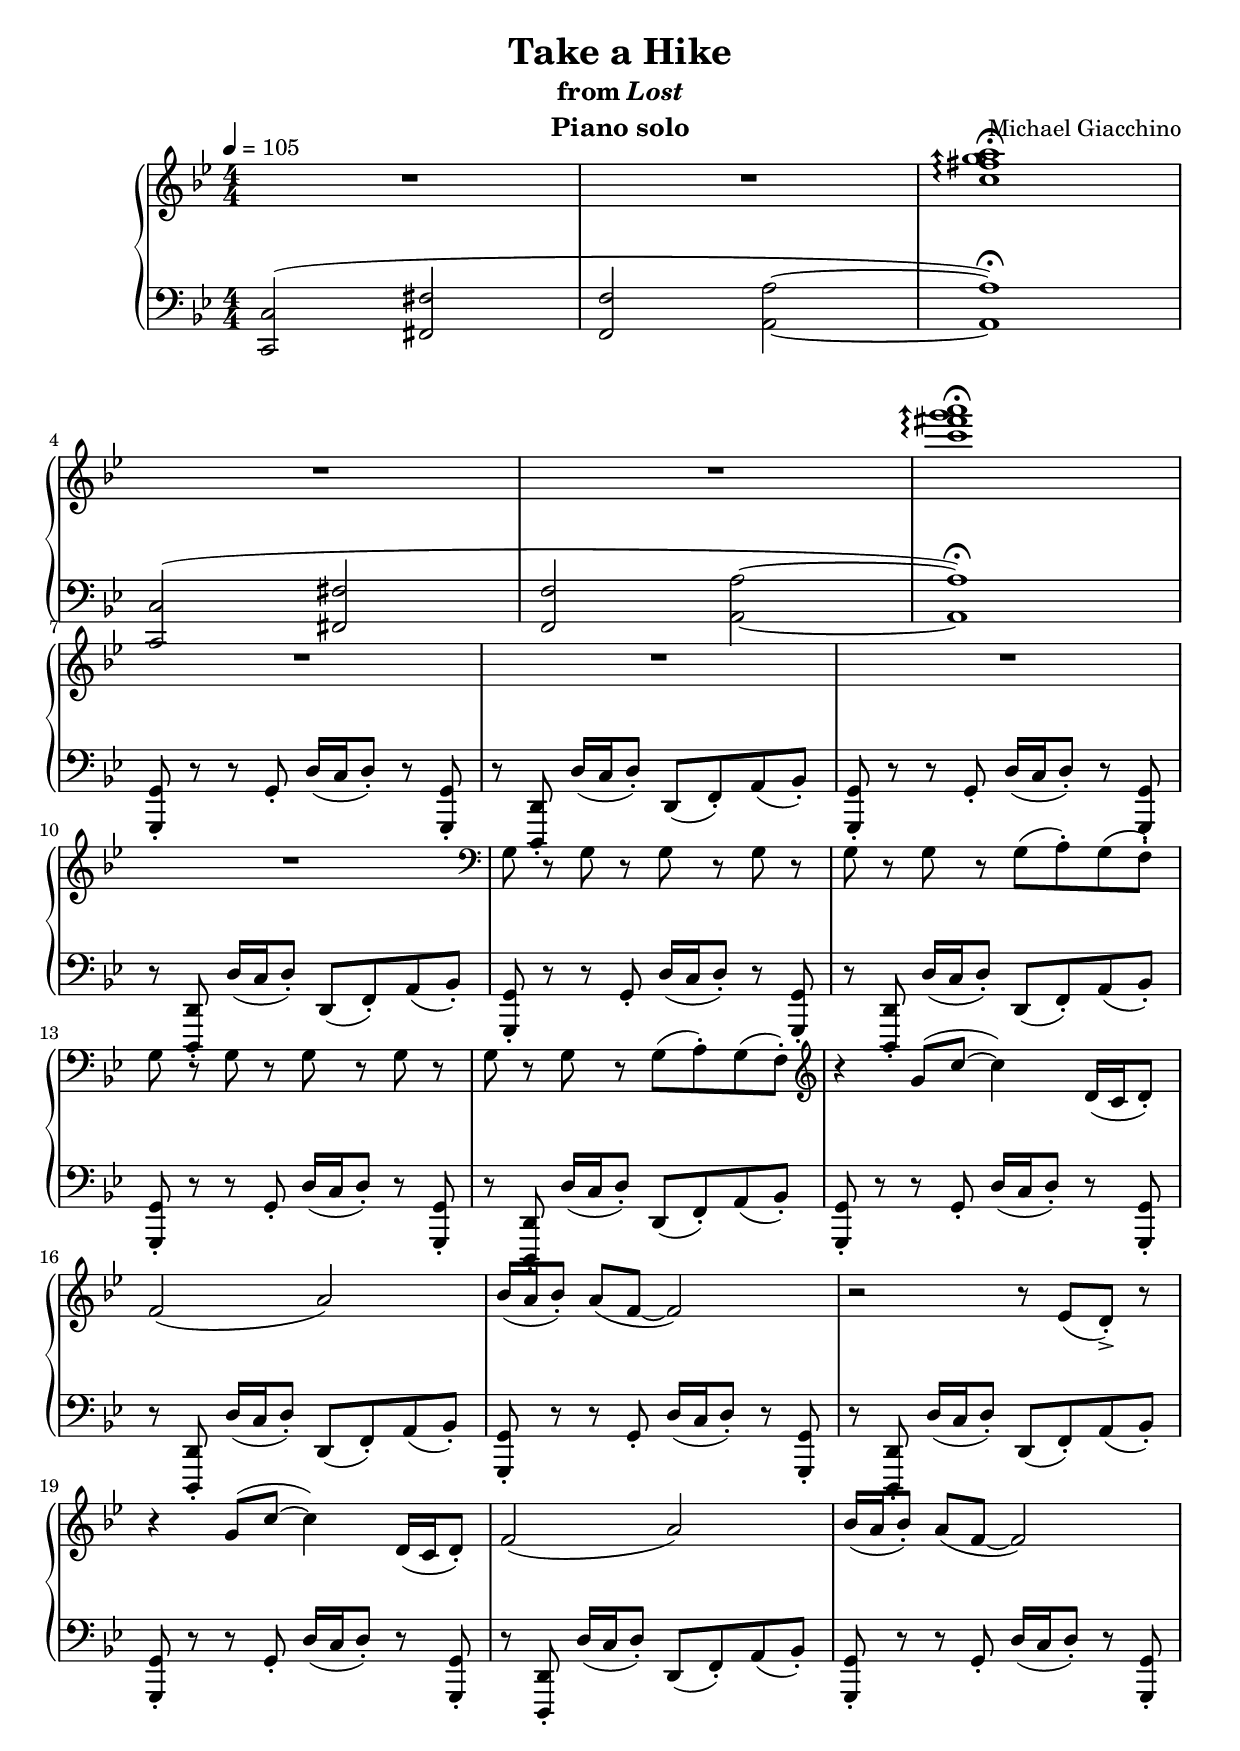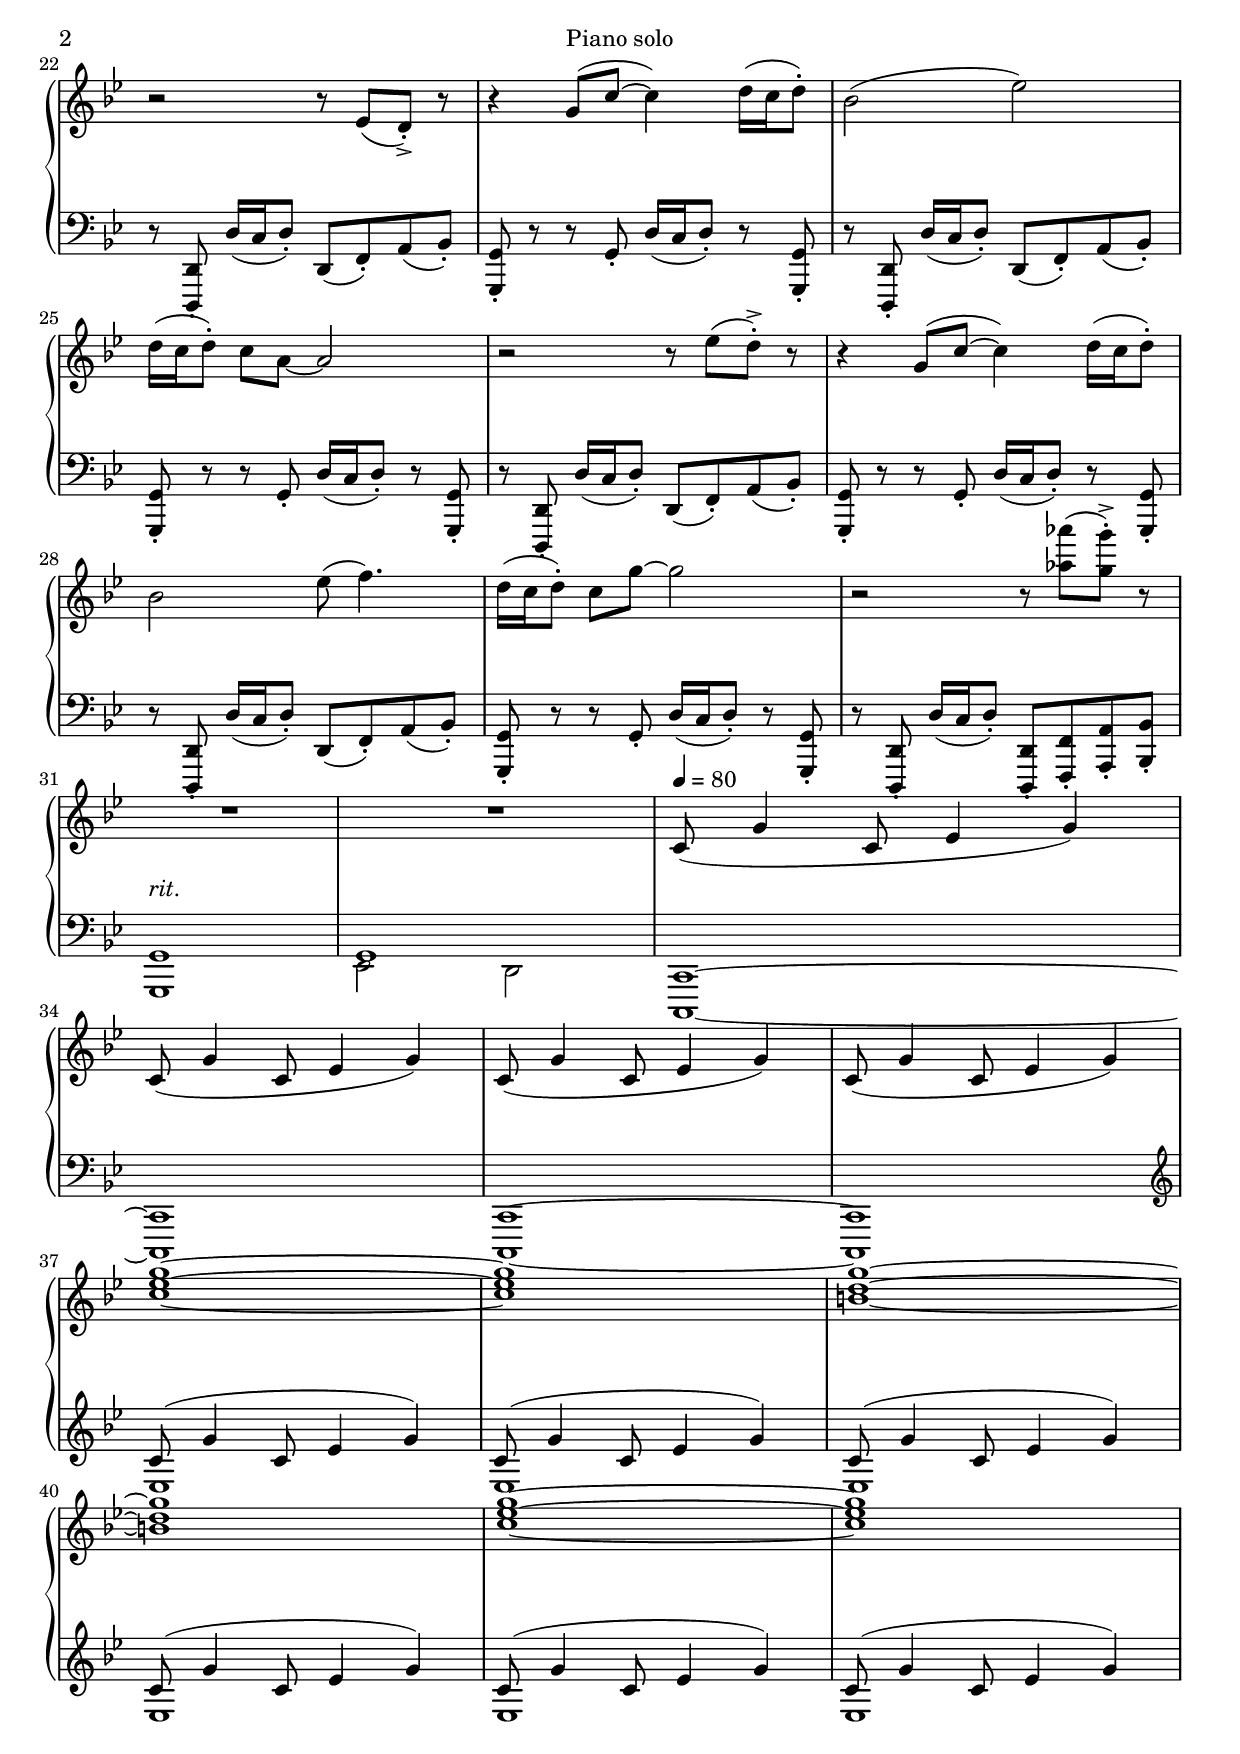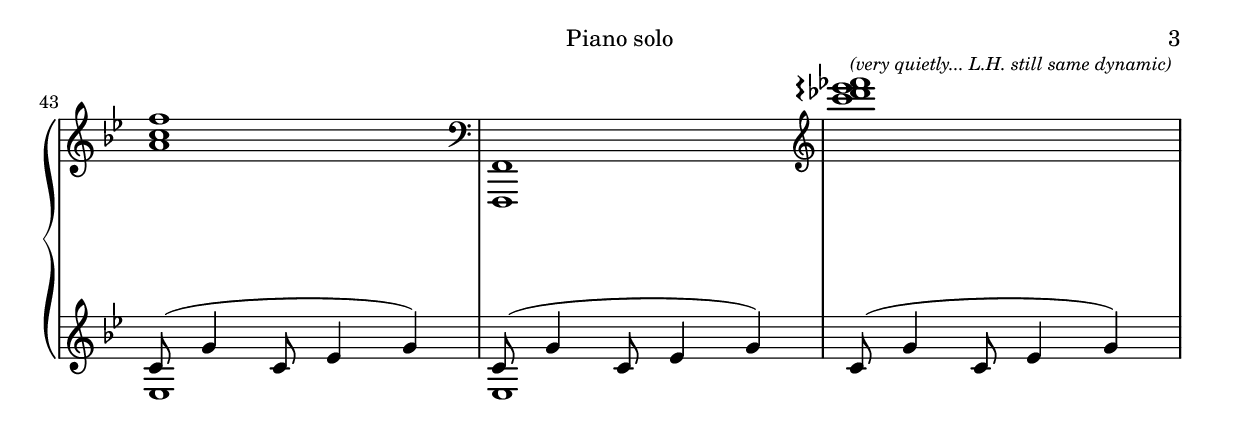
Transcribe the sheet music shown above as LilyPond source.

\version "2.12.2"

\header {
  title = "Take a Hike"
  subtitle = \markup { "from" \italic "Lost" }
  composer = "Michael Giacchino"
  instrument = "Piano solo"
}

global = {
  \tempo 4 = 105
  \key bes \major
  \time 4/4
  \numericTimeSignature
}

upper = \relative c'' {
  \clef treble
  R1*2
  \arpeggioArrowUp
  <c fis g a>1\arpeggio\fermata
  \break

  R1*2
  <c' fis g a>1\arpeggio\fermata
  \break

  R1*3
  \break

  R1
  \clef bass
  g,,8 r g r g r g r
  g r g r g( a\staccato) g( f\staccato)
  \break

  g r g r g r g r
  g r g r g( a\staccato) g( f\staccato)
  \clef treble
  r4 g'8( c~ c4) d,16( c d8\staccato)
  \break

  f2( a)
  bes16( a bes8\staccato) a( f~ f2)
  r2 r8 es( d->\staccato) r8
  \break

  r4 g8( c~ c4) d,16( c d8\staccato)
  f2( a)
  bes16( a bes8\staccato) a( f~ f2)
  \break

  r2 r8 es( d->\staccato) r8
  r4 g8( c~ c4) d16( c d8\staccato)
  bes2( es)
  \break

  d16( c d8\staccato) c a~ a2
  r2 r8 es'( d->\staccato) r8
  r4 g,8( c~ c4) d16( c d8\staccato)
  \break

  bes2 es8( f4.)
  d16( c d8\staccato) c g'~ g2
  r2 r8 <as as'>8( <g g'>->\staccato) r8
  \break

  R1*2
  \tempo 4 = 80
  c,,8( g'4 c,8 es4 g)
  \break

  c,8( g'4 c,8 es4 g)
  c,8( g'4 c,8 es4 g)
  c,8( g'4 c,8 es4 g)
  \break

  <c es g>1~
  <c es g>
  <b d g>~
  \break

  <b d g>
  <c es g>~
  <c es g>
  \break

  <a c f>
  \clef bass
  <f,,, f'>
  \clef treble
  \arpeggioNormal
  \override TextScript #'font-size = #-2
  <c''''' des es fes>\arpeggio^\markup { \italic "(very quietly... L.H. still same dynamic)" }
  \break
}

lower = \relative c, {
  \clef bass
  <c c'>2(
  <fis fis'>
  <f f'>
  <a a'>~
  <a a'>1\fermata)

  <c, c'>2(
  <fis fis'>
  <f f'>
  <a a'>~
  <a a'>1\fermata)

  <g, g'>8\staccato r8 r8 g'\staccato d'16( c d8\staccato) r8 <g,, g'>\staccato
  r8 <d d'>\staccato d''16( c d8\staccato) d,( f\staccato) a( bes\staccato)
  <g, g'>\staccato r8 r8 g'\staccato d'16( c d8\staccato) r8 <g,, g'>\staccato

  r8 <d d'>\staccato d''16( c d8\staccato) d,( f\staccato) a( bes\staccato)
  <g, g'>\staccato r8 r8 g'\staccato d'16( c d8\staccato) r8 <g,, g'>\staccato
  r8 <d d'>\staccato d''16( c d8\staccato) d,( f\staccato) a( bes\staccato)

  <g, g'>\staccato r8 r8 g'\staccato d'16( c d8\staccato) r8 <g,, g'>\staccato
  r8 <d d'>\staccato d''16( c d8\staccato) d,( f\staccato) a( bes\staccato)
  <g, g'>\staccato r8 r8 g'\staccato d'16( c d8\staccato) r8 <g,, g'>\staccato

  r8 <d d'>\staccato d''16( c d8\staccato) d,( f\staccato) a( bes\staccato)
  <g, g'>\staccato r8 r8 g'\staccato d'16( c d8\staccato) r8 <g,, g'>\staccato
  r8 <d d'>\staccato d''16( c d8\staccato) d,( f\staccato) a( bes\staccato)

  <g, g'>\staccato r8 r8 g'\staccato d'16( c d8\staccato) r8 <g,, g'>\staccato
  r8 <d d'>\staccato d''16( c d8\staccato) d,( f\staccato) a( bes\staccato)
  <g, g'>\staccato r8 r8 g'\staccato d'16( c d8\staccato) r8 <g,, g'>\staccato

  r8 <d d'>\staccato d''16( c d8\staccato) d,( f\staccato) a( bes\staccato)
  <g, g'>\staccato r8 r8 g'\staccato d'16( c d8\staccato) r8 <g,, g'>\staccato
  r8 <d d'>\staccato d''16( c d8\staccato) d,( f\staccato) a( bes\staccato)

  <g, g'>\staccato r8 r8 g'\staccato d'16( c d8\staccato) r8 <g,, g'>\staccato
  r8 <d d'>\staccato d''16( c d8\staccato) d,( f\staccato) a( bes\staccato)
  <g, g'>\staccato r8 r8 g'\staccato d'16( c d8\staccato) r8 <g,, g'>\staccato

  r8 <d d'>\staccato d''16( c d8\staccato) d,( f\staccato) a( bes\staccato)
  <g, g'>\staccato r8 r8 g'\staccato d'16( c d8\staccato) r8 <g,, g'>\staccato
  r8 <d d'>\staccato d''16( c d8\staccato) <d,, d'>\staccato <f f'>\staccato <a a'>\staccato <bes bes'>\staccato

  <g g'>1
  <<
    { g' }
  \\
    { es2 d }
  >>
  <c, c'>1~

  <c c'>
  <c c'>~
  <c c'>
  \clef treble

  <<
    {
      c'''8( g'4 c,8 es4 g)
      c,8( g'4 c,8 es4 g)
      c,8( g'4 c,8 es4 g)
      c,8( g'4 c,8 es4 g)
      c,8( g'4 c,8 es4 g)
      c,8( g'4 c,8 es4 g)
      c,8( g'4 c,8 es4 g)
      c,8( g'4 c,8 es4 g)
      c,8( g'4 c,8 es4 g)
    }
  \\
    {
      es,1 es es es es es es es
    }
  >>
}

dynamics = {
  s32 s32*30\p s32
  s1*5
  s32 s32*30\mf s32
  s1*22
  s8*7 s8\ff
  s32*6-"rit." s32*57\> s32\!
  s32 s32*30\mp s32
  s1*11
  s32 s32*30\pp s32
}

pedal = {
}

\score {
  \new PianoStaff = "PianoStaff_pf" <<
    \new Staff = "Staff_pfUpper" << \global \upper >>
    \new Dynamics = "Dynamics_pf" \dynamics
    \new Staff = "Staff_pfLower" << \global \lower >>
    \new Dynamics = "pedal" \pedal
  >>

  \layout {
    % define Dynamics context
    \context {
      \type "Engraver_group"
      \name Dynamics
      \alias Voice
      \consists "Output_property_engraver"
      \consists "Piano_pedal_engraver"
      \consists "Script_engraver"
      \consists "New_dynamic_engraver"
      \consists "Dynamic_align_engraver"
      \consists "Text_engraver"
      \consists "Skip_event_swallow_translator"
      \consists "Axis_group_engraver"

      pedalSustainStrings = #'("Ped." "*Ped." "*")
      pedalUnaCordaStrings = #'("una corda" "" "tre corde")
      \override DynamicLineSpanner #'Y-offset = #0
      \override TextScript #'font-shape = #'italic
      \override VerticalAxisGroup #'minimum-Y-extent = #'(-1 . 1)
    }
    % modify PianoStaff context to accept Dynamics context
    \context {
      \PianoStaff
      \accepts Dynamics
    }
  }
}

\score {
  \unfoldRepeats {
    \new PianoStaff = "PianoStaff_pf" <<
      \new Staff = "Staff_pfUpper" << \global \upper \dynamics \pedal >>
      \new Staff = "Staff_pfLower" << \global \lower \dynamics \pedal >>
    >>
  }
  \midi { }
}
